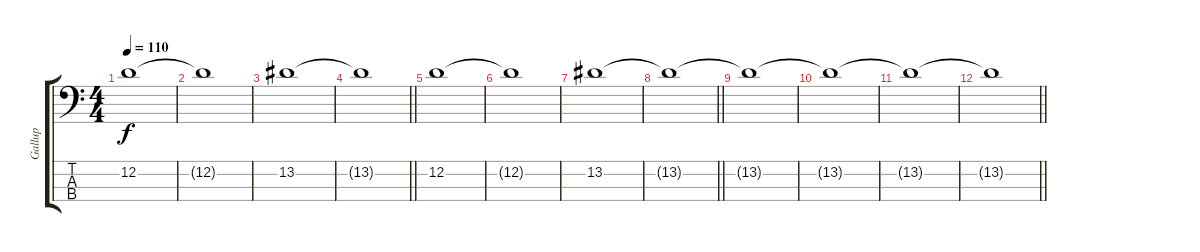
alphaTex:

\track ("Gallup" "Gallup") {instrument electricbasspick}
\staff {score tabs}
\tuning (G2 D2 A1 E1) {hide}
\ts (4 4)
\tempo 110
\clef f4
\ks c
12.2.1{dy f} |
12.2{t}.1 |
13.2.1 |
\barLineRight lightlight
13.2{t}.1 |
12.2.1 |
12.2{t}.1 |
13.2.1 |
\barLineRight lightlight
13.2{t}.1 |
13.2{t}.1 |
13.2{t}.1 |
13.2{t}.1 |
\barLineRight lightlight
13.2{t}.1
